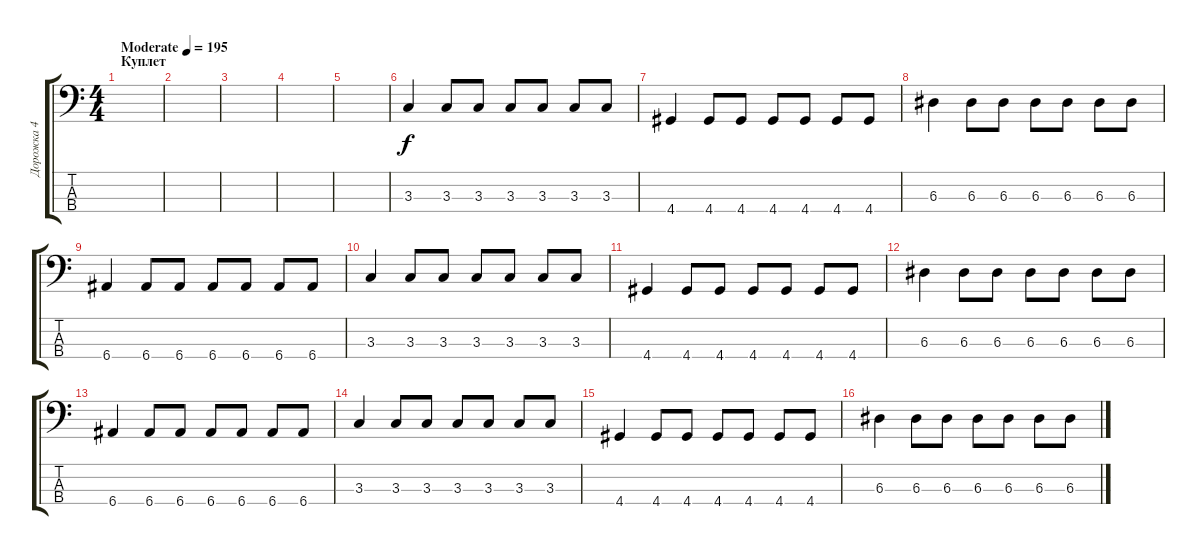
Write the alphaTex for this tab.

\track ("Дорожка 4" "Дорожка 4") {instrument electricbasspick}
\staff {score tabs}
\tuning (G2 D2 A1 E1) {hide}
\ts (4 4)
\section ("" "Куплет")
\tempo (195 "Moderate")
\clef f4
\ks c
|
|
|
|
|
3.3.4 3.3.8 3.3.8 3.3.8 3.3.8 3.3.8 3.3.8 |
4.4.4 4.4.8 4.4.8 4.4.8 4.4.8 4.4.8 4.4.8 |
6.3.4 6.3.8 6.3.8 6.3.8 6.3.8 6.3.8 6.3.8 |
6.4.4 6.4.8 6.4.8 6.4.8 6.4.8 6.4.8 6.4.8 |
3.3.4 3.3.8 3.3.8 3.3.8 3.3.8 3.3.8 3.3.8 |
4.4.4 4.4.8 4.4.8 4.4.8 4.4.8 4.4.8 4.4.8 |
6.3.4 6.3.8 6.3.8 6.3.8 6.3.8 6.3.8 6.3.8 |
6.4.4 6.4.8 6.4.8 6.4.8 6.4.8 6.4.8 6.4.8 |
3.3.4 3.3.8 3.3.8 3.3.8 3.3.8 3.3.8 3.3.8 |
4.4.4 4.4.8 4.4.8 4.4.8 4.4.8 4.4.8 4.4.8 |
6.3.4 6.3.8 6.3.8 6.3.8 6.3.8 6.3.8 6.3.8
